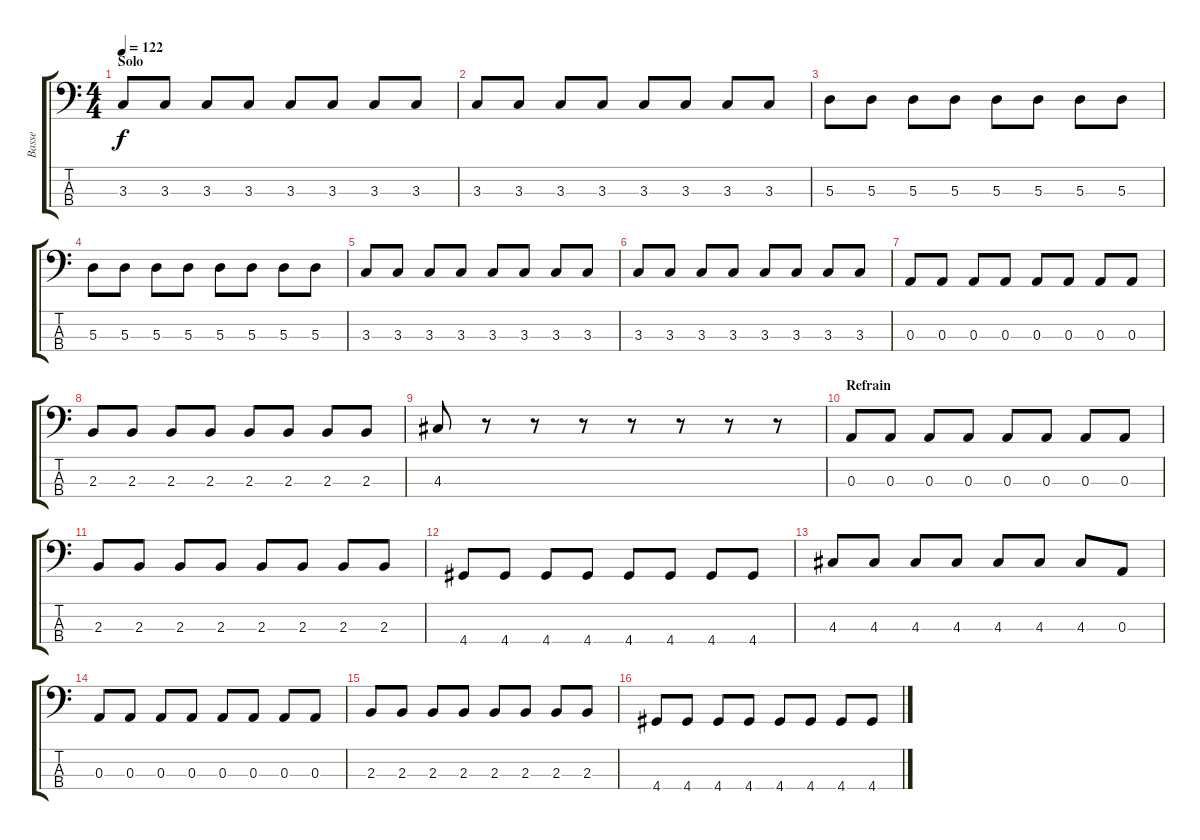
\track ("Basse" "Basse") {instrument electricbasspick}
\staff {score tabs}
\tuning (G2 D2 A1 E1) {hide}
\ts (4 4)
\section ("" "Solo")
\tempo 122
\clef f4
\ks c
3.3.8{dy f} 3.3.8 3.3.8 3.3.8 3.3.8 3.3.8 3.3.8 3.3.8 |
3.3.8 3.3.8 3.3.8 3.3.8 3.3.8 3.3.8 3.3.8 3.3.8 |
5.3.8 5.3.8 5.3.8 5.3.8 5.3.8 5.3.8 5.3.8 5.3.8 |
5.3.8 5.3.8 5.3.8 5.3.8 5.3.8 5.3.8 5.3.8 5.3.8 |
3.3.8 3.3.8 3.3.8 3.3.8 3.3.8 3.3.8 3.3.8 3.3.8 |
3.3.8 3.3.8 3.3.8 3.3.8 3.3.8 3.3.8 3.3.8 3.3.8 |
0.3.8 0.3.8 0.3.8 0.3.8 0.3.8 0.3.8 0.3.8 0.3.8 |
2.3.8 2.3.8 2.3.8 2.3.8 2.3.8 2.3.8 2.3.8 2.3.8 |
4.3.8 r.8 r.8 r.8 r.8 r.8 r.8 r.8 |
\section ("" "Refrain")
0.3.8 0.3.8 0.3.8 0.3.8 0.3.8 0.3.8 0.3.8 0.3.8 |
2.3.8 2.3.8 2.3.8 2.3.8 2.3.8 2.3.8 2.3.8 2.3.8 |
4.4.8 4.4.8 4.4.8 4.4.8 4.4.8 4.4.8 4.4.8 4.4.8 |
4.3.8 4.3.8 4.3.8 4.3.8 4.3.8 4.3.8 4.3.8 0.3.8 |
0.3.8 0.3.8 0.3.8 0.3.8 0.3.8 0.3.8 0.3.8 0.3.8 |
2.3.8 2.3.8 2.3.8 2.3.8 2.3.8 2.3.8 2.3.8 2.3.8 |
4.4.8 4.4.8 4.4.8 4.4.8 4.4.8 4.4.8 4.4.8 4.4.8
